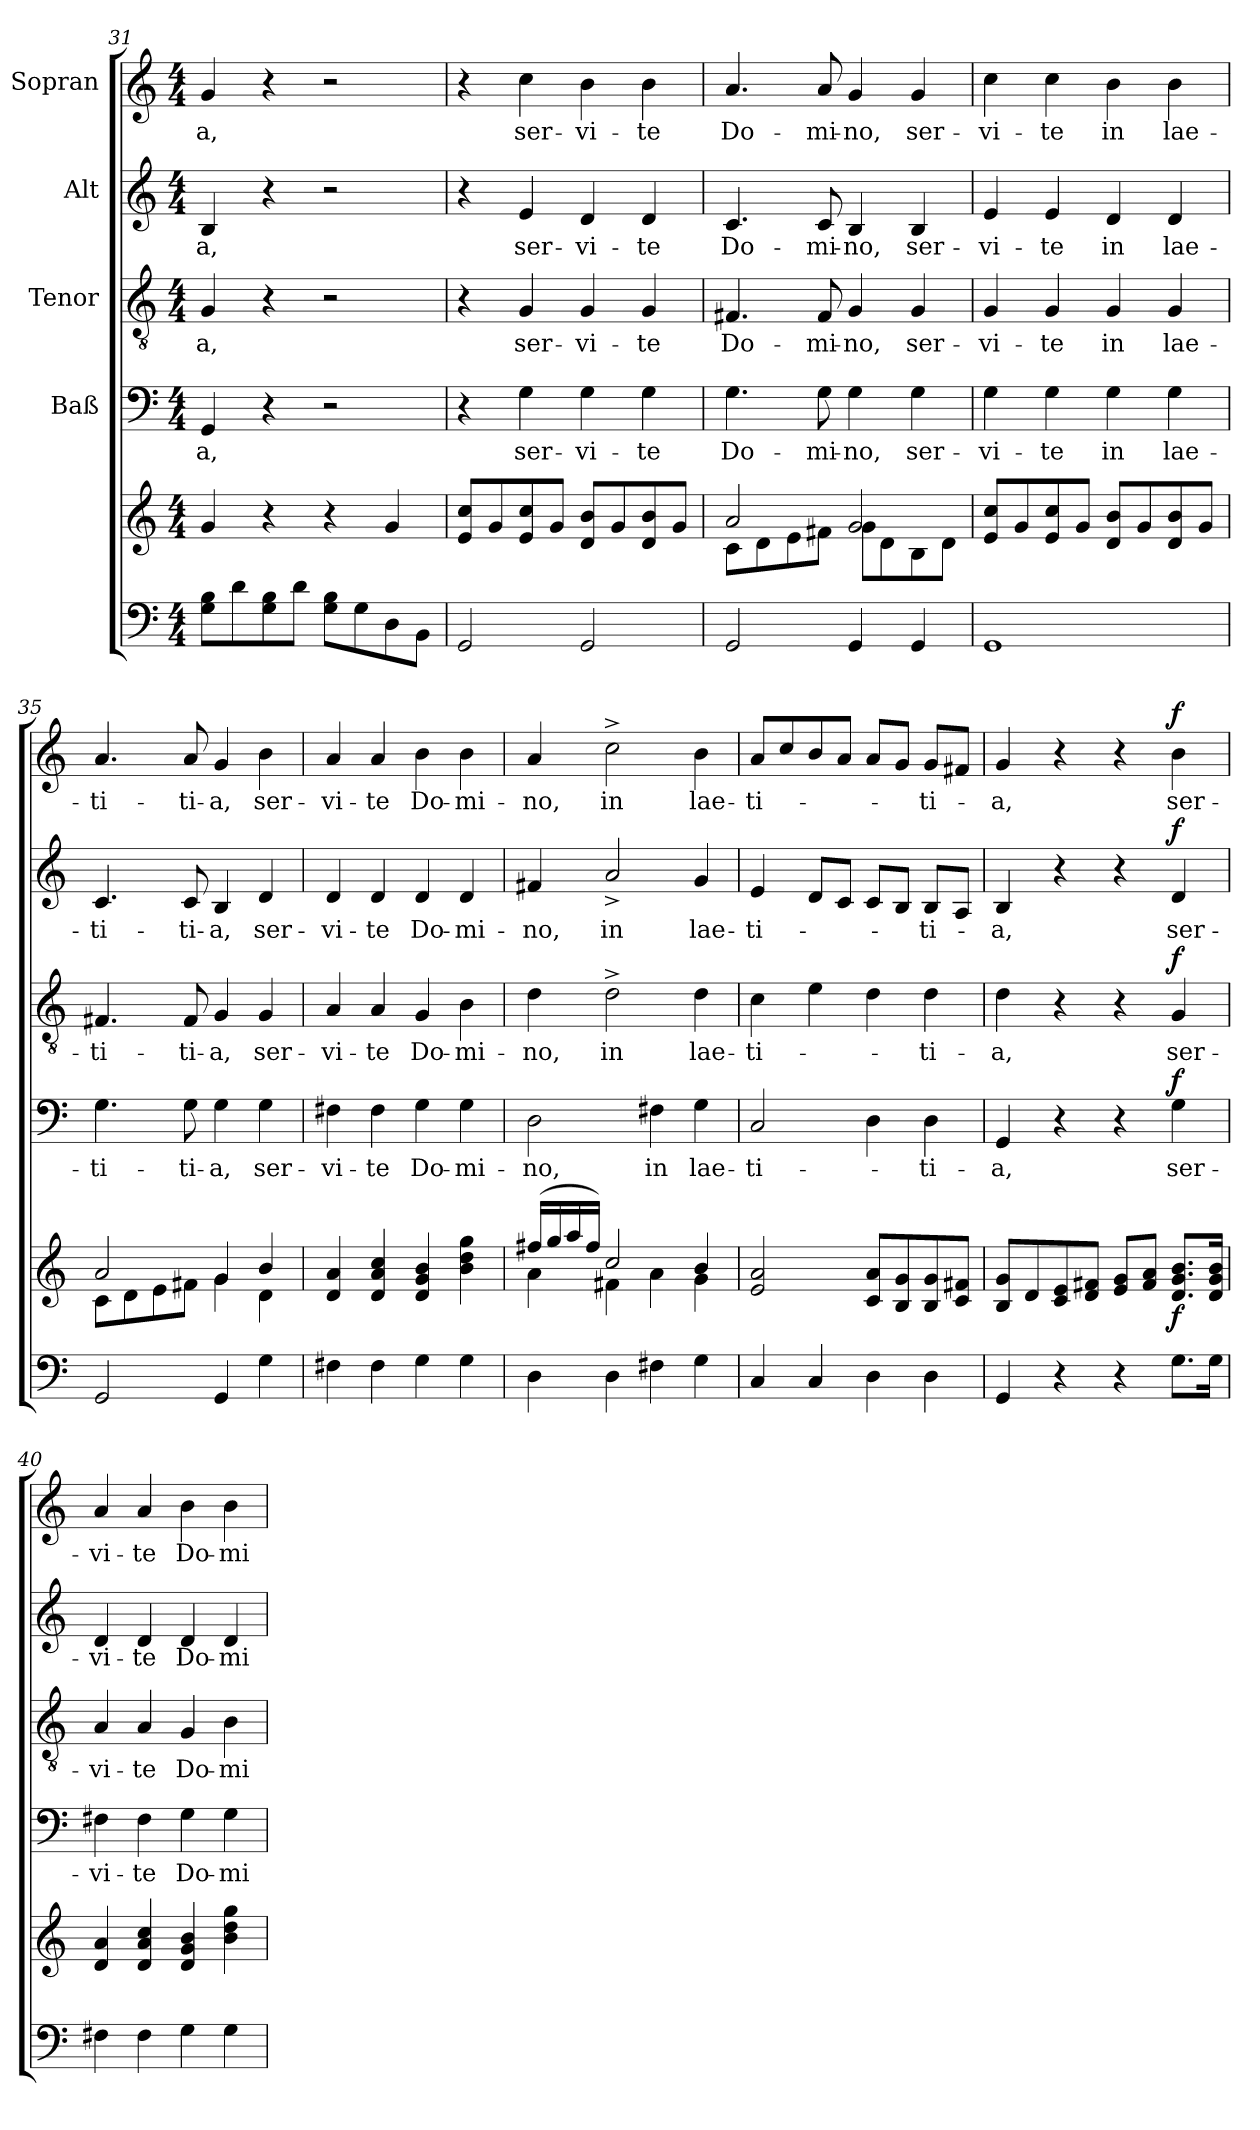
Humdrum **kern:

**kern	**kern	**dynam	**kern	**text	**dynam	**kern	**text	**dynam	**kern	**text	**dynam	**kern	**text	**dynam
*part5	*part5	*part5	*part4	*part4	*part4	*part3	*part3	*part3	*part2	*part2	*part2	*part1	*part1	*part1
*staff6	*staff5	*staff5/6	*staff4	*staff4	*staff4	*staff3	*staff3	*staff3	*staff2	*staff2	*staff2	*staff1	*staff1	*staff1
*	*	*	*I"Baß	*	*	*I"Tenor	*	*	*I"Alt	*	*	*I"Sopran	*	*
*clefF4	*clefG2	*	*clefF4	*	*	*clefGv2	*	*	*clefG2	*	*	*clefG2	*	*
*k[]	*k[]	*	*k[]	*	*	*k[]	*	*	*k[]	*	*	*k[]	*	*
*C:	*C:	*	*C:	*	*	*C:	*	*	*C:	*	*	*C:	*	*
*M4/4	*M4/4	*	*M4/4	*	*	*M4/4	*	*	*M4/4	*	*	*M4/4	*	*
=31	=31	=31	=31	=31	=31	=31	=31	=31	=31	=31	=31	=31	=31	=31
!	!	!	!	!LO:LY:b	!	!	!LO:LY:b	!	!	!LO:LY:b	!	!	!LO:LY:b	!
8G\ 8B\L	4g/	.	4GG/	-a,	.	4G/	-a,	.	4B/	-a,	.	4g/	-a,	.
8d\	.	.	.	.	.	.	.	.	.	.	.	.	.	.
8G\ 8B\	4r	.	4r	.	.	4r	.	.	4r	.	.	4r	.	.
8d\J	.	.	.	.	.	.	.	.	.	.	.	.	.	.
8G\ 8B\L	4r	.	2r	.	.	2r	.	.	2r	.	.	2r	.	.
8G\	.	.	.	.	.	.	.	.	.	.	.	.	.	.
8D\	4g/	.	.	.	.	.	.	.	.	.	.	.	.	.
8BB\J	.	.	.	.	.	.	.	.	.	.	.	.	.	.
=32	=32	=32	=32	=32	=32	=32	=32	=32	=32	=32	=32	=32	=32	=32
2GG/	8e/ 8cc/L	.	4r	.	.	4r	.	.	4r	.	.	4r	.	.
.	8g/	.	.	.	.	.	.	.	.	.	.	.	.	.
!	!	!	!	!LO:LY:b	!	!	!LO:LY:b	!	!	!LO:LY:b	!	!	!LO:LY:b	!
.	8e/ 8cc/	.	4G\	ser-	.	4G/	ser-	.	4e/	ser-	.	4cc\	ser-	.
.	8g/J	.	.	.	.	.	.	.	.	.	.	.	.	.
!	!	!	!	!LO:LY:b	!	!	!LO:LY:b	!	!	!LO:LY:b	!	!	!LO:LY:b	!
2GG/	8d/ 8b/L	.	4G\	-vi-	.	4G/	-vi-	.	4d/	-vi-	.	4b\	-vi-	.
.	8g/	.	.	.	.	.	.	.	.	.	.	.	.	.
!	!	!	!	!LO:LY:b	!	!	!LO:LY:b	!	!	!LO:LY:b	!	!	!LO:LY:b	!
.	8d/ 8b/	.	4G\	-te	.	4G/	-te	.	4d/	-te	.	4b\	-te	.
.	8g/J	.	.	.	.	.	.	.	.	.	.	.	.	.
!!LO:LB:g=z
=33	=33	=33	=33	=33	=33	=33	=33	=33	=33	=33	=33	=33	=33	=33
*	*^	*	*	*	*	*	*	*	*	*	*	*	*	*
!	!	!	!	!	!LO:LY:b	!	!	!LO:LY:b	!	!	!LO:LY:b	!	!	!LO:LY:b	!
2GG/	2a/	8c\L	.	4.G\	Do-	.	4.F#X/	Do-	.	4.c/	Do-	.	4.a/	Do-	.
.	.	8d\	.	.	.	.	.	.	.	.	.	.	.	.	.
.	.	8e\	.	.	.	.	.	.	.	.	.	.	.	.	.
!	!	!	!	!	!LO:LY:b	!	!	!LO:LY:b	!	!	!LO:LY:b	!	!	!LO:LY:b	!
.	.	8f#X\J	.	8G\	-mi-	.	8F#/	-mi-	.	8c/	-mi-	.	8a/	-mi-	.
!	!	!	!	!	!LO:LY:b	!	!	!LO:LY:b	!	!	!LO:LY:b	!	!	!LO:LY:b	!
4GG/	2g/	8g\L	.	4G\	-no,	.	4G/	-no,	.	4B/	-no,	.	4g/	-no,	.
.	.	8d\	.	.	.	.	.	.	.	.	.	.	.	.	.
!	!	!	!	!	!LO:LY:b	!	!	!LO:LY:b	!	!	!LO:LY:b	!	!	!LO:LY:b	!
4GG/	.	8B\	.	4G\	ser-	.	4G/	ser-	.	4B/	ser-	.	4g/	ser-	.
.	.	8d\J	.	.	.	.	.	.	.	.	.	.	.	.	.
=34	=34	=34	=34	=34	=34	=34	=34	=34	=34	=34	=34	=34	=34	=34	=34
!	!	!	!	!	!LO:LY:b	!	!	!LO:LY:b	!	!	!LO:LY:b	!	!	!LO:LY:b	!
*	*v	*v	*	*	*	*	*	*	*	*	*	*	*	*	*
1GG	8e/ 8cc/L	.	4G\	-vi-	.	4G/	-vi-	.	4e/	-vi-	.	4cc\	-vi-	.
.	8g/	.	.	.	.	.	.	.	.	.	.	.	.	.
!	!	!	!	!LO:LY:b	!	!	!LO:LY:b	!	!	!LO:LY:b	!	!	!LO:LY:b	!
.	8e/ 8cc/	.	4G\	-te	.	4G/	-te	.	4e/	-te	.	4cc\	-te	.
.	8g/J	.	.	.	.	.	.	.	.	.	.	.	.	.
!	!	!	!	!LO:LY:b	!	!	!LO:LY:b	!	!	!LO:LY:b	!	!	!LO:LY:b	!
.	8d/ 8b/L	.	4G\	in	.	4G/	in	.	4d/	in	.	4b\	in	.
.	8g/	.	.	.	.	.	.	.	.	.	.	.	.	.
!	!	!	!	!LO:LY:b	!	!	!LO:LY:b	!	!	!LO:LY:b	!	!	!LO:LY:b	!
.	8d/ 8b/	.	4G\	lae-	.	4G/	lae-	.	4d/	lae-	.	4b\	lae-	.
.	8g/J	.	.	.	.	.	.	.	.	.	.	.	.	.
=35	=35	=35	=35	=35	=35	=35	=35	=35	=35	=35	=35	=35	=35	=35
*	*^	*	*	*	*	*	*	*	*	*	*	*	*	*
!	!	!	!	!	!LO:LY:b	!	!	!LO:LY:b	!	!	!LO:LY:b	!	!	!LO:LY:b	!
2GG/	2a/	8c\L	.	4.G\	-ti-	.	4.F#X/	-ti-	.	4.c/	-ti-	.	4.a/	-ti-	.
.	.	8d\	.	.	.	.	.	.	.	.	.	.	.	.	.
.	.	8e\	.	.	.	.	.	.	.	.	.	.	.	.	.
!	!	!	!	!	!LO:LY:b	!	!	!LO:LY:b	!	!	!LO:LY:b	!	!	!LO:LY:b	!
.	.	8f#X\J	.	8G\	-ti-	.	8F#/	-ti-	.	8c/	-ti-	.	8a/	-ti-	.
!	!	!	!	!	!LO:LY:b	!	!	!LO:LY:b	!	!	!LO:LY:b	!	!	!LO:LY:b	!
4GG/	4g/	4g\	.	4G\	-a,	.	4G/	-a,	.	4B/	-a,	.	4g/	-a,	.
!	!	!	!	!	!LO:LY:b	!	!	!LO:LY:b	!	!	!LO:LY:b	!	!	!LO:LY:b	!
4G\	4b/	4d\	.	4G\	ser-	.	4G/	ser-	.	4d/	ser-	.	4b\	ser-	.
=36	=36	=36	=36	=36	=36	=36	=36	=36	=36	=36	=36	=36	=36	=36	=36
!	!	!	!	!	!LO:LY:b	!	!	!LO:LY:b	!	!	!LO:LY:b	!	!	!LO:LY:b	!
*	*v	*v	*	*	*	*	*	*	*	*	*	*	*	*	*
4F#X\	4d/ 4a/	.	4F#X\	-vi-	.	4A/	-vi-	.	4d/	-vi-	.	4a/	-vi-	.
!	!	!	!	!LO:LY:b	!	!	!LO:LY:b	!	!	!LO:LY:b	!	!	!LO:LY:b	!
4F#\	4d/ 4a/ 4cc/	.	4F#\	-te	.	4A/	-te	.	4d/	-te	.	4a/	-te	.
!	!	!	!	!LO:LY:b	!	!	!LO:LY:b	!	!	!LO:LY:b	!	!	!LO:LY:b	!
4G\	4d/ 4g/ 4b/	.	4G\	Do-	.	4G/	Do-	.	4d/	Do-	.	4b\	Do-	.
!	!	!	!	!LO:LY:b	!	!	!LO:LY:b	!	!	!LO:LY:b	!	!	!LO:LY:b	!
4G\	4b\ 4dd\ 4gg\	.	4G\	-mi-	.	4B\	-mi-	.	4d/	-mi-	.	4b\	-mi-	.
=37	=37	=37	=37	=37	=37	=37	=37	=37	=37	=37	=37	=37	=37	=37
*	*^	*	*	*	*	*	*	*	*	*	*	*	*	*
!	!	!	!	!	!LO:LY:b	!	!	!LO:LY:b	!	!	!LO:LY:b	!	!	!LO:LY:b	!
4D\	(<16ff#X/LL	4a\	.	2D\	-no,	.	4d\	-no,	.	4f#X/	-no,	.	4a/	-no,	.
.	16gg/	.	.	.	.	.	.	.	.	.	.	.	.	.	.
.	16aa/	.	.	.	.	.	.	.	.	.	.	.	.	.	.
.	16ff#/JJ)	.	.	.	.	.	.	.	.	.	.	.	.	.	.
!	!	!	!	!	!	!	!	!LO:LY:b	!	!	!LO:LY:b	!	!	!LO:LY:b	!
4D\	2cc/	4f#X\	.	.	.	.	2d^>\	in	.	2a^</	in	.	2cc^>\	in	.
!	!	!	!	!	!LO:LY:b	!	!	!	!	!	!	!	!	!	!
4F#X\	.	4a\	.	4F#X\	in	.	.	.	.	.	.	.	.	.	.
!	!	!	!	!	!LO:LY:b	!	!	!LO:LY:b	!	!	!LO:LY:b	!	!	!LO:LY:b	!
4G\	4b/	4g\	.	4G\	lae-	.	4d\	lae-	.	4g/	lae-	.	4b\	lae-	.
!!LO:PB:g=z
=38	=38	=38	=38	=38	=38	=38	=38	=38	=38	=38	=38	=38	=38	=38	=38
!	!	!	!	!	!LO:LY:b	!	!	!LO:LY:b	!	!	!LO:LY:b	!	!	!LO:LY:b	!
*	*v	*v	*	*	*	*	*	*	*	*	*	*	*	*	*
4C/	2e/ 2a/	.	2C/	-ti-	.	4c\	-ti-	.	4e/	-ti-	.	8a/L	-ti-	.
.	.	.	.	.	.	.	.	.	.	.	.	8cc/	.	.
4C/	.	.	.	.	.	4e\	.	.	8d/L	.	.	8b/	.	.
.	.	.	.	.	.	.	.	.	8c/J	.	.	8a/J	.	.
4D\	8c/ 8a/L	.	4D\	.	.	4d\	.	.	8c/L	.	.	8a/L	.	.
.	8B/ 8g/	.	.	.	.	.	.	.	8B/J	.	.	8g/J	.	.
!	!	!	!	!LO:LY:b	!	!	!LO:LY:b	!	!	!LO:LY:b	!	!	!LO:LY:b	!
4D\	8B/ 8g/	.	4D\	-ti-	.	4d\	-ti-	.	8B/L	-ti-	.	8g/L	-ti-	.
.	8c/ 8f#X/J	.	.	.	.	.	.	.	8A/J	.	.	8f#X/J	.	.
=39	=39	=39	=39	=39	=39	=39	=39	=39	=39	=39	=39	=39	=39	=39
!	!	!	!	!LO:LY:b	!	!	!LO:LY:b	!	!	!LO:LY:b	!	!	!LO:LY:b	!
4GG/	8B/ 8g/L	.	4GG/	-a,	.	4d\	-a,	.	4B/	-a,	.	4g/	-a,	.
.	8d/	.	.	.	.	.	.	.	.	.	.	.	.	.
4r	8c/ 8e/	.	4r	.	.	4r	.	.	4r	.	.	4r	.	.
.	8d/ 8f#X/J	.	.	.	.	.	.	.	.	.	.	.	.	.
4r	8e/ 8g/L	.	4r	.	.	4r	.	.	4r	.	.	4r	.	.
.	8f#/ 8a/J	.	.	.	.	.	.	.	.	.	.	.	.	.
!	!	!LO:DY:b	!	!LO:LY:b	!LO:DY:a	!	!LO:LY:b	!LO:DY:a	!	!LO:LY:b	!LO:DY:a	!	!LO:LY:b	!LO:DY:a
8.G\L	8.d/ 8.g/ 8.b/L	f	4G\	ser-	f	4G/	ser-	f	4d/	ser-	f	4b\	ser-	f
16G\Jk	16d/ 16g/ 16b/Jk	.	.	.	.	.	.	.	.	.	.	.	.	.
=40	=40	=40	=40	=40	=40	=40	=40	=40	=40	=40	=40	=40	=40	=40
!	!	!	!	!LO:LY:b	!	!	!LO:LY:b	!	!	!LO:LY:b	!	!	!LO:LY:b	!
4F#X\	4d/ 4a/	.	4F#X\	-vi-	.	4A/	-vi-	.	4d/	-vi-	.	4a/	-vi-	.
!	!	!	!	!LO:LY:b	!	!	!LO:LY:b	!	!	!LO:LY:b	!	!	!LO:LY:b	!
4F#\	4d/ 4a/ 4cc/	.	4F#\	-te	.	4A/	-te	.	4d/	-te	.	4a/	-te	.
!	!	!	!	!LO:LY:b	!	!	!LO:LY:b	!	!	!LO:LY:b	!	!	!LO:LY:b	!
4G\	4d/ 4g/ 4b/	.	4G\	Do-	.	4G/	Do-	.	4d/	Do-	.	4b\	Do-	.
!	!	!	!	!LO:LY:b	!	!	!LO:LY:b	!	!	!LO:LY:b	!	!	!LO:LY:b	!
4G\	4b\ 4dd\ 4gg\	.	4G\	-mi-	.	4B\	-mi-	.	4d/	-mi-	.	4b\	-mi-	.
=	=	=	=	=	=	=	=	=	=	=	=	=	=	=
*-	*-	*-	*-	*-	*-	*-	*-	*-	*-	*-	*-	*-	*-	*-
